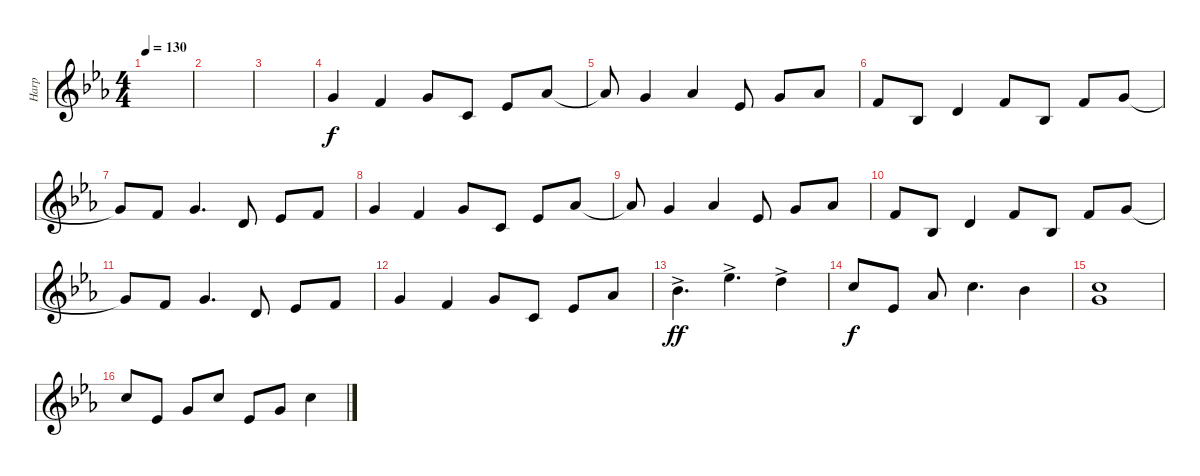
\track ("Harp" "Harp") {instrument orchestralharp}
\staff {score}
\tuning (E4 B3 G3 D3 A2 E2) {hide}
\ts (4 4)
\tempo 130
\clef g2
\ks cminor
|
|
|
8.2.4 1.1.4 3.1.8 1.2.8 4.2.8 4.1.8 |
4.1{t}.8 3.1.4 4.1.4 4.2.8 3.1.8 4.1.8 |
1.1.8 3.3.8 3.2.4 1.1.8 3.3.8 1.1.8 3.1.8 |
3.1{t}.8 1.1.8 3.1.4{d} 3.2.8 4.2.8 1.1.8 |
8.2.4 1.1.4 3.1.8 1.2.8 4.2.8 4.1.8 |
4.1{t}.8 3.1.4 4.1.4 4.2.8 3.1.8 4.1.8 |
1.1.8 3.3.8 3.2.4 1.1.8 3.3.8 1.1.8 3.1.8 |
3.1{t}.8 1.1.8 3.1.4{d} 3.2.8 4.2.8 1.1.8 |
8.2.4 1.1.4 3.1.8 1.2.8 4.2.8 4.1.8 |
6.1{ac}.4{d dy ff} 11.1{ac}.4{d} 10.1{ac}.4 |
8.1.8{dy f} 4.2.8 4.1.8 13.2.4{d} 6.1.4 |
(3.1 13.2).1 |
8.1.8 4.2.8 8.2.8 8.1.8 4.2.8 3.1.8 8.1.4
